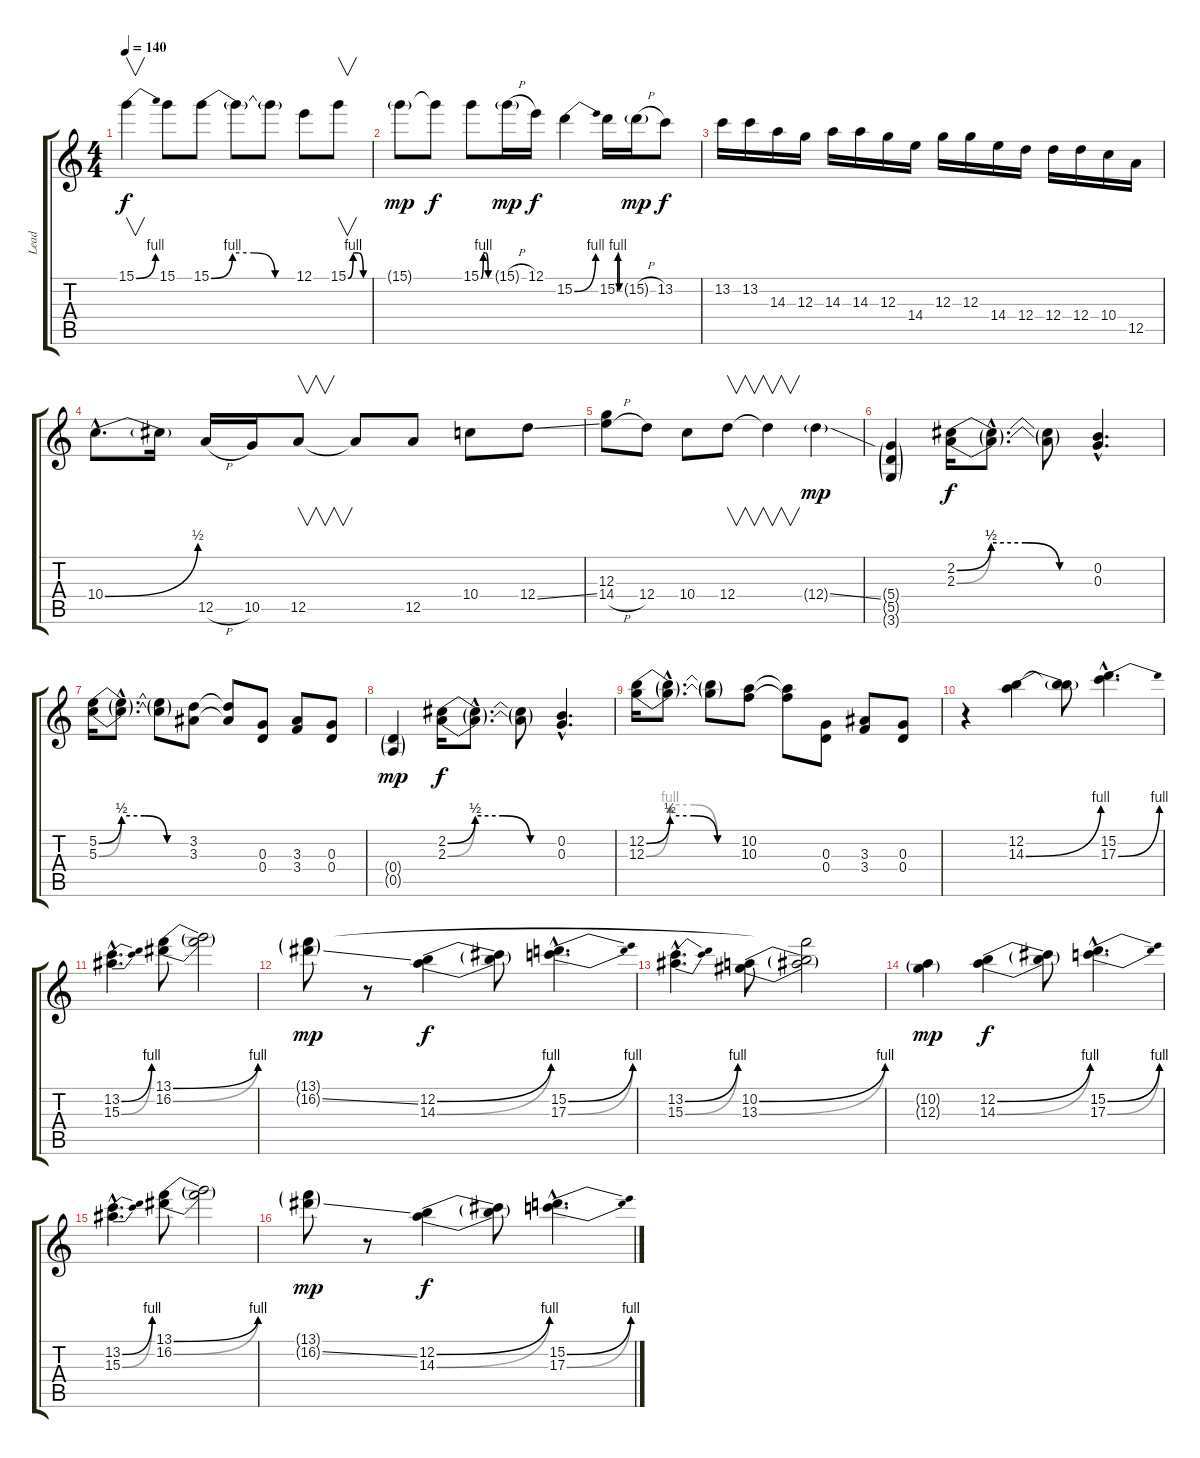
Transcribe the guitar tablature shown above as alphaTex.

\track ("Lead" "Lead") {instrument overdrivenguitar}
\staff {score tabs}
\tuning (E4 B3 G3 D3 A2 E2) {hide}
\ts (4 4)
\tempo 140
\clef g2
\ks c
15.1{be (bend 0 0 60 4)}.4{v dy f} 15.1.8 15.1{be (custom 0 0 15 4 30 4 45 0 60 0)}.8 15.1{t}.8 15.1{t}.8 12.1.8 15.1{be (custom 0 0 15 4 30 4 45 0 60 0)}.8{v} |
15.1{g}.8{dy mp} 15.1{t}.8{dy f} 15.1{be (custom 0 0 15 4 30 4 45 0 60 0)}.8 15.1{h g}.16{dy mp} 12.1.16{dy f} 15.2{be (bend 0 0 60 4)}.4 15.2{be (custom 0 0 15 4 30 4 45 0 60 0)}.16 15.2{h g}.16{dy mp} 13.2.8{dy f} |
13.2.16 13.2.16 14.3.16 12.3.16 14.3.16 14.3.16 12.3.16 14.4.16 12.3.16 12.3.16 14.4.16 12.4.16 12.4.16 12.4.16 10.4.16 12.5.16 |
10.4{be (bend 0 0 60 2) hac}.8{d} 10.4{t}.16 12.5{h}.16 10.5.16 12.5.8{v} 12.5{t}.8 12.5.8 10.4.8 12.4{ss}.8 |
(12.3 14.4{h}).8 12.4.8 10.4.8 12.4.8{v} 12.4{t}.4{v} 12.4{ss g}.4{dy mp} |
(5.4{g} 5.5{g} 3.6{g}).4 (2.2{be (custom 0 0 15 2 30 2 45 0 60 0)} 2.3{be (custom 0 0 15 2 30 2 45 0 60 0)}).16{dy f} (2.2{hac t} 2.3{hac t}).8{d} (2.2{t} 2.3{t}).8 (0.2{hac} 0.3{hac}).4{d} |
(5.2{be (custom 0 0 15 2 30 2 45 0 60 0)} 5.3{be (custom 0 0 15 2 30 2 45 0 60 0)}).16 (5.2{hac t} 5.3{hac t}).8{d} (5.2{t} 5.3{t}).8 (3.2 3.3).8 (3.2{t} 3.3{t}).8 (0.3 0.4).8 (3.3 3.4).8 (0.3 0.4).8 |
(0.4{g} 0.5{g}).4{dy mp} (2.2{be (custom 0 0 15 2 30 2 45 0 60 0)} 2.3{be (custom 0 0 15 2 30 2 45 0 60 0)}).16{dy f} (2.2{hac t} 2.3{hac t}).8{d} (2.2{t} 2.3{t}).8 (0.2{hac} 0.3{hac}).4{d} |
(12.2{be (custom 0 0 15 2 30 2 45 0 60 0)} 12.3{be (custom 0 0 15 4 30 4 45 0 60 0)}).16 (12.2{hac t} 12.3{hac t}).8{d} (12.2{t} 12.3{t}).8 (10.2 10.3).8 (10.2{t} 10.3{t}).8 (0.3 0.4).8 (3.3 3.4).8 (0.3 0.4).8 |
r.4 (12.2 14.3{be (bend 0 0 60 4)}).4 (12.2{t} 14.3{t}).8 (15.2{hac} 17.3{be (bend 0 0 60 4) hac}).4{d} |
(13.2{be (bend 0 0 60 4) hac} 15.3{be (bend 0 0 60 4) hac}).4{d} (13.1{be (bend 0 0 60 4)} 16.2{be (bend 0 0 60 4)}).8 (13.1{t} 16.2{t}).2 |
(13.1{g} 16.2{ss g}).8{dy mp} r.8 (12.2{be (bend 0 0 60 4)} 14.3{be (bend 0 0 60 4)}).4{dy f} (12.2{t} 14.3{t}).8 (15.2{be (bend 0 0 60 4) hac} 17.3{be (bend 0 0 60 4) hac}).4{d} |
(13.2{be (bend 0 0 60 4) hac} 15.3{be (bend 0 0 60 4) hac}).4{d} (10.2{be (bend 0 0 60 4)} 13.3{be (bend 0 0 60 4)}).8 (13.1{t} 10.2{t} 13.3{t}).2 |
(10.2{g} 12.3{g}).4{dy mp} (12.2{be (bend 0 0 60 4)} 14.3{be (bend 0 0 60 4)}).4{dy f} (12.2{t} 14.3{t}).8 (15.2{be (bend 0 0 60 4) hac} 17.3{be (bend 0 0 60 4) hac}).4{d} |
(13.2{be (bend 0 0 60 4) hac} 15.3{be (bend 0 0 60 4) hac}).4{d} (13.1{be (bend 0 0 60 4)} 16.2{be (bend 0 0 60 4)}).8 (13.1{t} 16.2{t}).2 |
(13.1{ss g} 16.2{ss g}).8{dy mp} r.8 (12.2{be (bend 0 0 60 4)} 14.3{be (bend 0 0 60 4)}).4{dy f} (12.2{t} 14.3{t}).8 (15.2{be (bend 0 0 60 4) hac} 17.3{be (bend 0 0 60 4) hac}).4{d}
